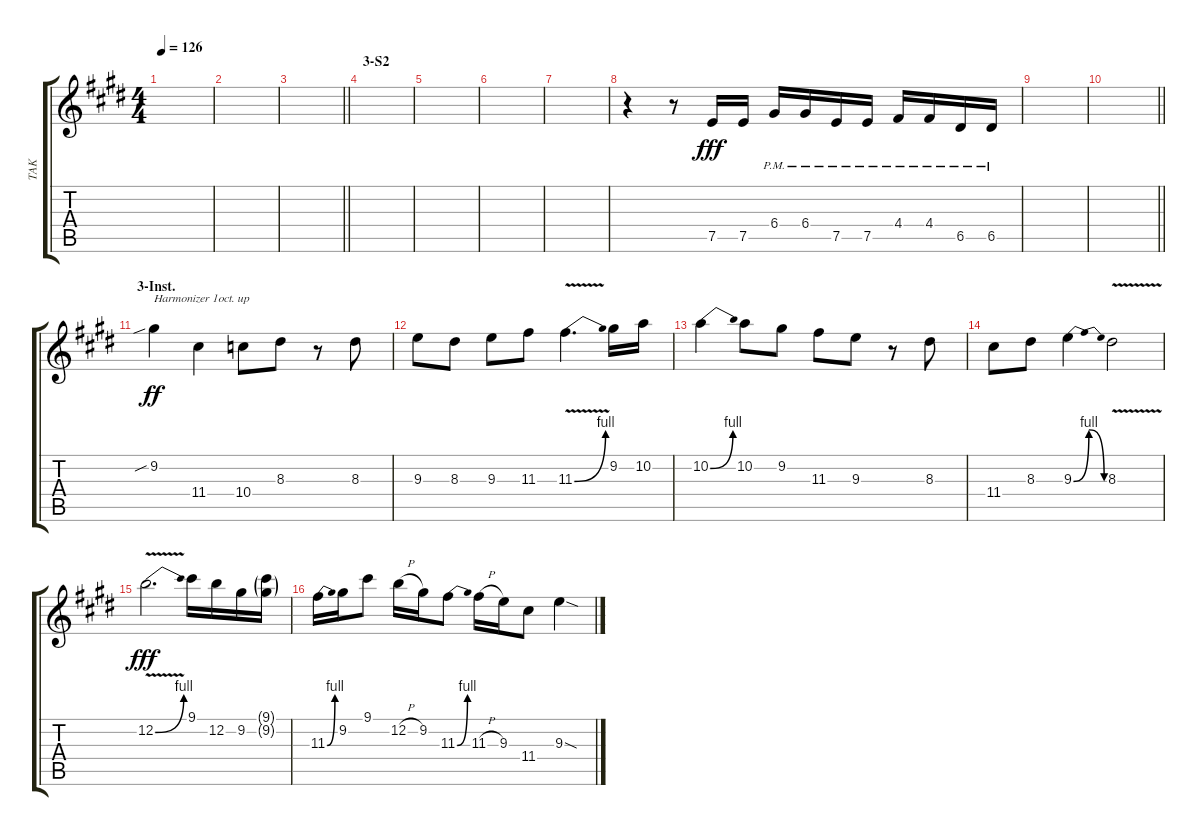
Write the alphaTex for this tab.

\track ("TAK" "TAK") {instrument distortionguitar}
\staff {score tabs}
\tuning (E4 B3 G3 D3 A2 E2) {hide}
\ts (4 4)
\tempo 126
\clef g2
\ks e
|
|
\barLineRight lightlight
|
\section ("" "3-S2")
|
|
|
|
r.4 r.8 7.5.16{dy fff} 7.5.16 6.4{pm}.16 6.4{pm}.16 7.5{pm}.16 7.5{pm}.16 4.4{pm}.16 4.4{pm}.16 6.5{pm}.16 6.5{pm}.16 |
|
\barLineRight lightlight
|
\section ("" "3-Inst.")
9.2{sib}.4{txt "Harmonizer 1oct. up" dy ff} 11.4.4 10.4.8 8.3.8 r.8 8.3.8 |
9.3.8 8.3.8 9.3.8 11.3.8 11.3{be (bend 0 0 60 4) v}.4{d} 9.2.16 10.2.16 |
10.2{be (bend 0 0 60 4)}.4 10.2.8 9.2.8 11.3.8 9.3.8 r.8 8.3.8 |
11.4.8 8.3.8 9.3{be (bendrelease 0 0 10 4 30 4 60 0)}.4 8.3{v}.2 |
12.2{be (bend 0 0 60 4) v}.2{d dy fff} 9.1.16 12.2.16 9.2.16 (9.1{g} 9.2{g}).16 |
11.3{be (bend 0 0 60 4)}.16 9.2.16 9.1.8 12.2{h}.16 9.2.16 11.3{be (bend 0 0 60 4)}.8 11.3{h}.16 9.3.16 11.4.8 9.3{sod}.4
